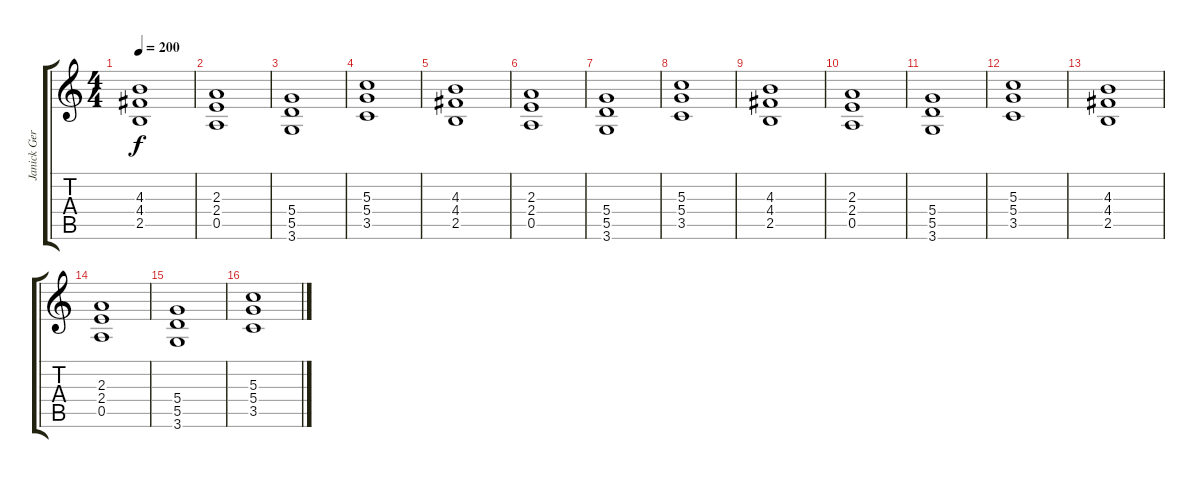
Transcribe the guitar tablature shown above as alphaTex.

\track ("Janick Gers" "Janick Ger") {instrument distortionguitar}
\staff {score tabs}
\tuning (E4 B3 G3 D3 A2 E2) {hide}
\ts (4 4)
\tempo 200
\clef g2
\ks c
(4.3 4.4 2.5).1{dy f} |
(2.3 2.4 0.5).1 |
(5.4 5.5 3.6).1 |
(5.3 5.4 3.5).1 |
(4.3 4.4 2.5).1 |
(2.3 2.4 0.5).1 |
(5.4 5.5 3.6).1 |
(5.3 5.4 3.5).1 |
(4.3 4.4 2.5).1 |
(2.3 2.4 0.5).1 |
(5.4 5.5 3.6).1 |
(5.3 5.4 3.5).1 |
(4.3 4.4 2.5).1 |
(2.3 2.4 0.5).1 |
(5.4 5.5 3.6).1 |
(5.3 5.4 3.5).1
